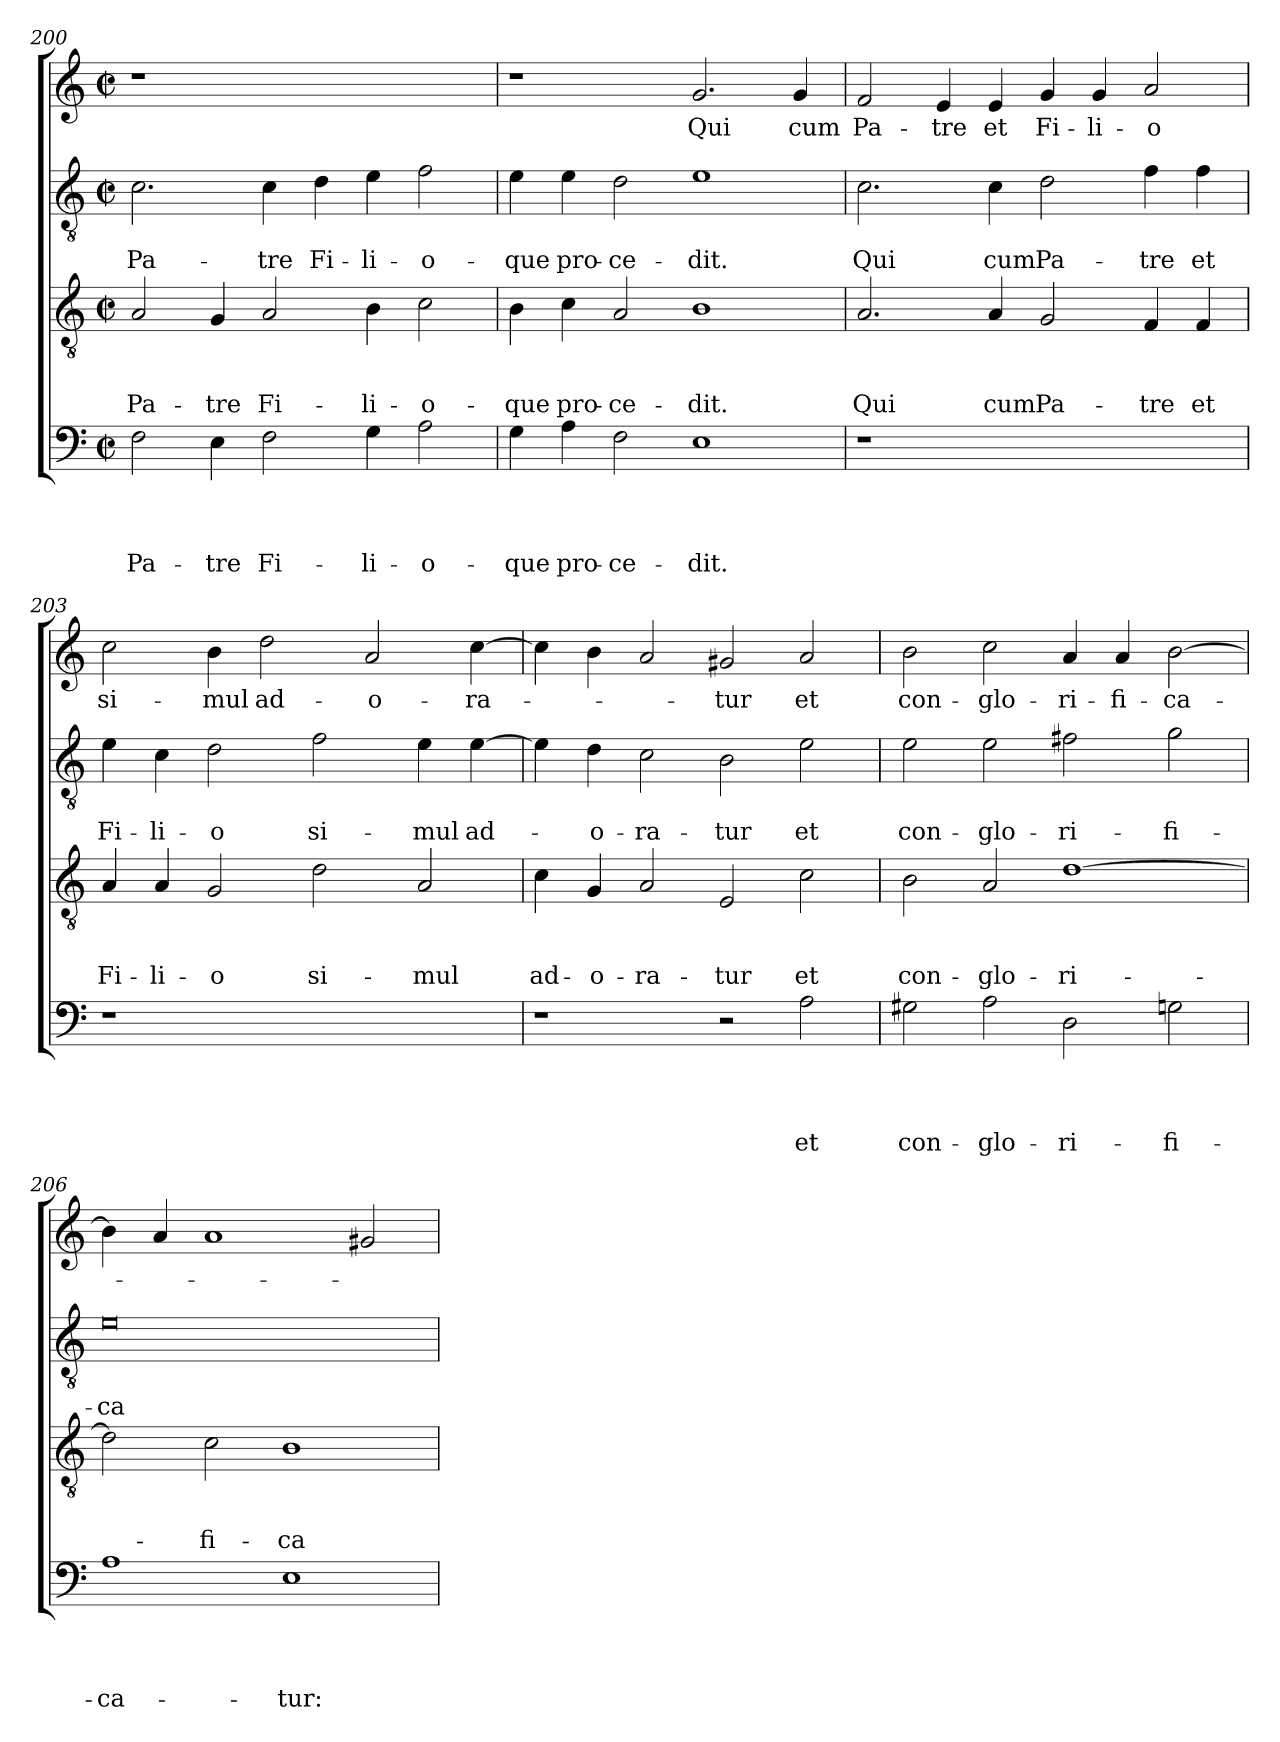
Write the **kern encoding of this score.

**kern	**text	**text	**text	**text	**kern	**text	**text	**text	**kern	**text	**text	**kern	**text
*part4	*part4	*part4	*part4	*part4	*part3	*part3	*part3	*part3	*part2	*part2	*part2	*part1	*part1
*staff4	*staff4	*staff4	*staff4	*staff4	*staff3	*staff3	*staff3	*staff3	*staff2	*staff2	*staff2	*staff1	*staff1
!!LO:PB:g=z
*clefF4	*	*	*	*	*clefGv2	*	*	*	*clefGv2	*	*	*clefG2	*
*k[]	*	*	*	*	*k[]	*	*	*	*k[]	*	*	*k[]	*
*C:	*	*	*	*	*C:	*	*	*	*C:	*	*	*C:	*
*M2/2	*	*	*	*	*M2/2	*	*	*	*M2/2	*	*	*M2/2	*
*met(c|)	*	*	*	*	*met(c|)	*	*	*	*met(c|)	*	*	*met(c|)	*
=200	=200	=200	=200	=200	=200	=200	=200	=200	=200	=200	=200	=200	=200
2F\	.	.	.	Pa-	2A/	.	.	Pa-	2.c\	.	Pa-	1r	.
4E\	.	.	.	-tre	4G/	.	.	-tre	.	.	.	.	.
2F\	.	.	.	Fi-	2A/	.	.	Fi-	4c\	.	-tre	.	.
.	.	.	.	.	.	.	.	.	4d\	.	Fi-	1ryy	.
4G\	.	.	.	-li-	4B\	.	.	-li-	4e\	.	-li-	.	.
2A\	.	.	.	-o-	2c\	.	.	-o-	2f\	.	-o-	.	.
=201	=201	=201	=201	=201	=201	=201	=201	=201	=201	=201	=201	=201	=201
4G\	.	.	.	-que	4B\	.	.	-que	4e\	.	-que	1r	.
4A\	.	.	.	pro-	4c\	.	.	pro-	4e\	.	pro-	.	.
2F\	.	.	.	-ce-	2A/	.	.	-ce-	2d\	.	-ce-	.	.
1E	.	.	.	-dit.	1B	.	.	-dit.	1e	.	-dit.	2.g/	Qui
.	.	.	.	.	.	.	.	.	.	.	.	4g/	cum
=202	=202	=202	=202	=202	=202	=202	=202	=202	=202	=202	=202	=202	=202
1r	.	.	.	.	2.A/	.	.	Qui	2.c\	.	Qui	2f/	Pa-
.	.	.	.	.	.	.	.	.	.	.	.	4e/	-tre
.	.	.	.	.	4A/	.	.	cum	4c\	.	cum	4e/	et
1ryy	.	.	.	.	2G/	.	.	Pa-	2d\	.	Pa-	4g/	Fi-
.	.	.	.	.	.	.	.	.	.	.	.	4g/	-li-
.	.	.	.	.	4F/	.	.	-tre	4f\	.	-tre	2a/	-o
.	.	.	.	.	4F/	.	.	et	4f\	.	et	.	.
=203	=203	=203	=203	=203	=203	=203	=203	=203	=203	=203	=203	=203	=203
1r	.	.	.	.	4A/	.	.	Fi-	4e\	.	Fi-	2cc\	si-
.	.	.	.	.	4A/	.	.	-li-	4c\	.	-li-	.	.
.	.	.	.	.	2G/	.	.	-o	2d\	.	-o	4b\	-mul
.	.	.	.	.	.	.	.	.	.	.	.	2dd\	ad-
1ryy	.	.	.	.	2d\	.	.	si-	2f\	.	si-	.	.
.	.	.	.	.	.	.	.	.	.	.	.	2a/	-o-
.	.	.	.	.	2A/	.	.	-mul	4e\	.	-mul	.	.
.	.	.	.	.	.	.	.	.	[4e\	.	ad-	[4cc\	-ra-
!!LO:LB:g=z
=204	=204	=204	=204	=204	=204	=204	=204	=204	=204	=204	=204	=204	=204
1r	.	.	.	.	4c\	.	.	ad-	4e\]	.	.	4cc\]	.
.	.	.	.	.	4G/	.	.	-o-	4d\	.	-o-	4b\	.
.	.	.	.	.	2A/	.	.	-ra-	2c\	.	-ra-	2a/	.
2r	.	.	.	.	2E/	.	.	-tur	2B\	.	-tur	2g#X/	-tur
2A\	.	.	.	et	2c\	.	.	et	2e\	.	et	2a/	et
=205	=205	=205	=205	=205	=205	=205	=205	=205	=205	=205	=205	=205	=205
2G#X\	.	.	.	con-	2B\	.	.	con-	2e\	.	con-	2b\	con-
2A\	.	.	.	-glo-	2A/	.	.	-glo-	2e\	.	-glo-	2cc\	-glo-
2D\	.	.	.	-ri-	[1d	.	.	-ri-	2f#X\	.	-ri-	4a/	-ri-
.	.	.	.	.	.	.	.	.	.	.	.	4a/	-fi-
2Gn\	.	.	.	-fi-	.	.	.	.	2g\	.	-fi-	[2b\	-ca-
=206	=206	=206	=206	=206	=206	=206	=206	=206	=206	=206	=206	=206	=206
1A	.	.	.	-ca-	2d\]	.	.	.	0e	.	-ca-	4b\]	.
.	.	.	.	.	.	.	.	.	.	.	.	4a/	.
.	.	.	.	.	2c\	.	.	-fi-	.	.	.	1a	.
1E	.	.	.	-tur:	1B	.	.	-ca-	.	.	.	.	.
.	.	.	.	.	.	.	.	.	.	.	.	2g#X/	.
=	=	=	=	=	=	=	=	=	=	=	=	=	=
*-	*-	*-	*-	*-	*-	*-	*-	*-	*-	*-	*-	*-	*-
